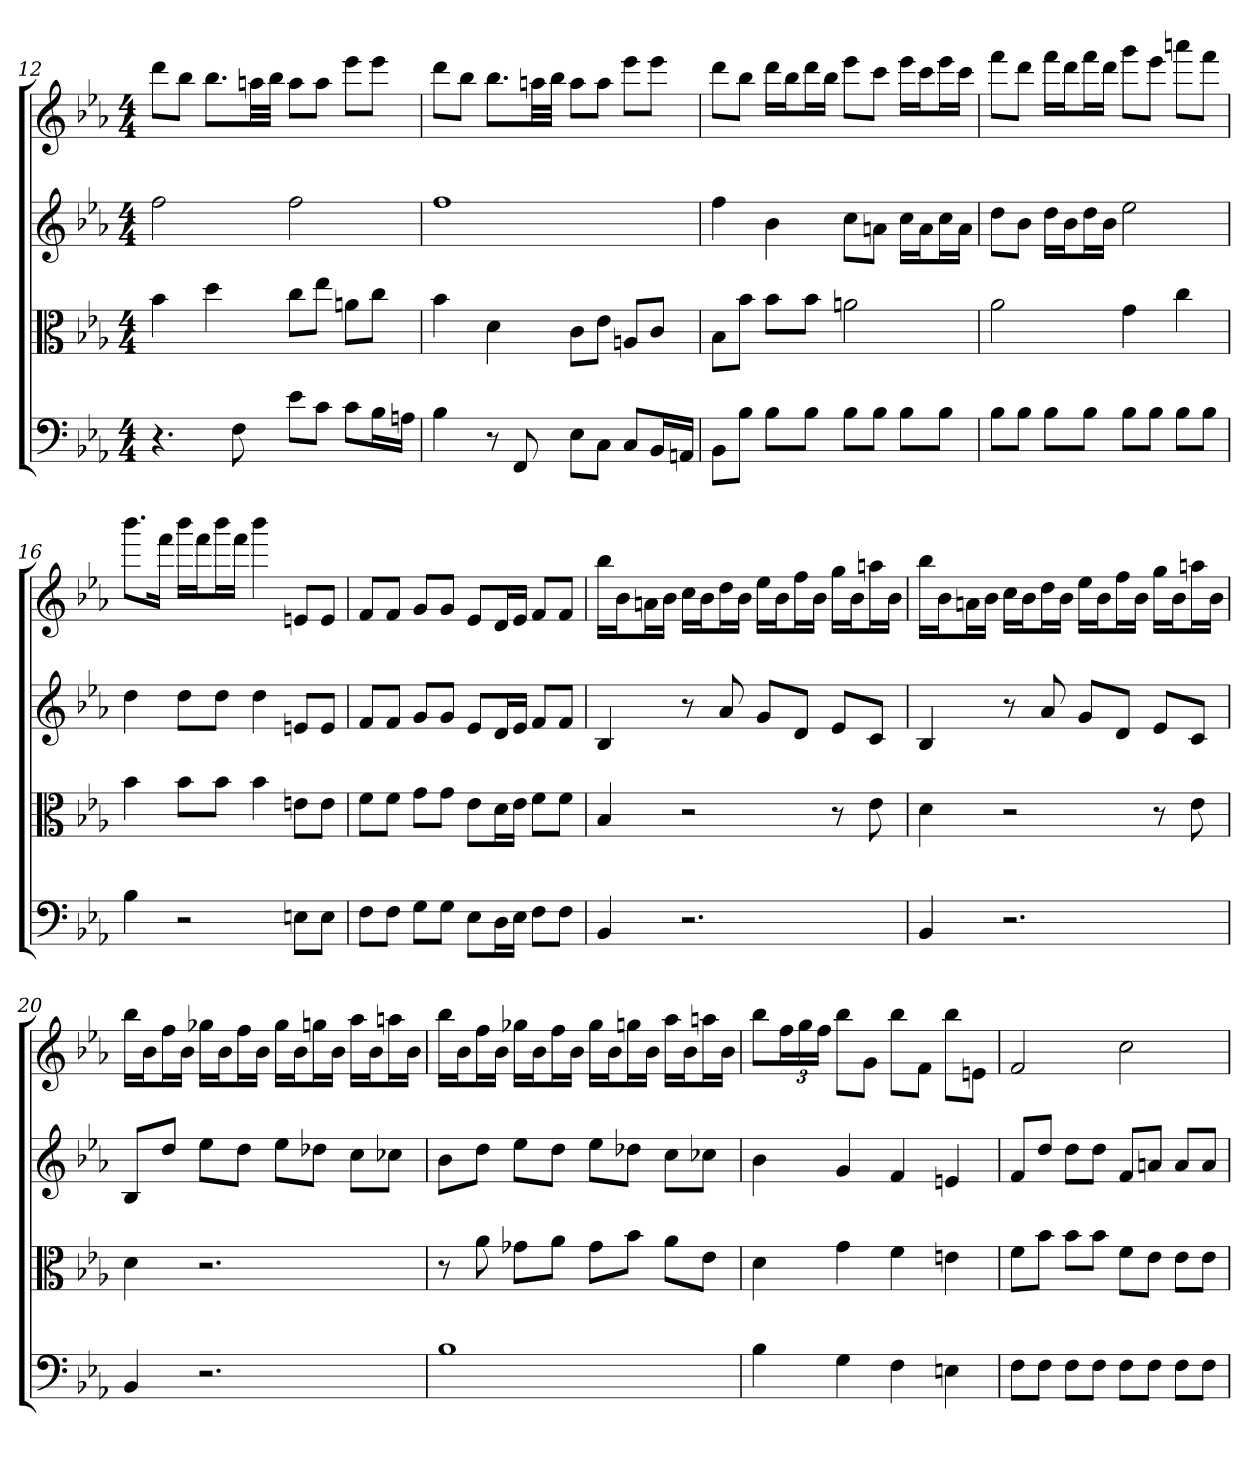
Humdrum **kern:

**kern	**kern	**kern	**kern
*part4	*part3	*part2	*part1
*staff4	*staff3	*staff2	*staff1
*clefF4	*clefC3	*	*
*k[b-e-a-]	*k[b-e-a-]	*k[b-e-a-]	*k[b-e-a-]
*E-:	*E-:	*E-:	*E-:
*M4/4	*M4/4	*M4/4	*M4/4
=12	=12	=12	=12
4.r	4b-	2ff	8dddL
.	.	.	8bb-J
.	4dd	.	8.bb-L
8F	.	.	.
.	.	.	32aanLL
.	.	.	32bb-JJJ
8e-\L	8cc\L	2ff	8aaL
8c\J	8ee-\J	.	8aaJ
8c\L	8an\L	.	8eee-L
16B-\L	8cc\J	.	8eee-J
16An\JJ	.	.	.
=13	=13	=13	=13
4B-	4b-	1ff	8dddL
.	.	.	8bb-J
8r	4d	.	8.bb-L
8FF	.	.	.
.	.	.	32aanLL
.	.	.	32bb-JJJ
8E-\L	8c\L	.	8aaL
8C\J	8e-\J	.	8aaJ
8C/L	8An/L	.	8eee-L
16BB-/L	8c/J	.	8eee-J
16AAn/JJ	.	.	.
=14	=14	=14	=14
8BB-\L	8B-\L	4ff	8dddL
8B-\J	8b-\J	.	8bb-J
8B-\L	8b-\L	4b-	16dddLL
.	.	.	16bb-J
8B-\J	8b-\J	.	16dddL
.	.	.	16bb-JJ
8B-\L	2an	8ccL	8eee-L
8B-\J	.	8anJ	8cccJ
8B-\L	.	16ccLL	16eee-LL
.	.	16aJ	16cccJ
8B-\J	.	16ccL	16eee-L
.	.	16aJJ	16cccJJ
=15	=15	=15	=15
8B-\L	2a-	8ddL	8fffL
8B-\J	.	8b-J	8dddJ
8B-\L	.	16ddLL	16fffLL
.	.	16b-J	16dddJ
8B-\J	.	16ddL	16fffL
.	.	16b-JJ	16dddJJ
8B-\L	4g	2ee-	8gggL
8B-\J	.	.	8eee-J
8B-\L	4cc	.	8aaanL
8B-\J	.	.	8fffJ
=16	=16	=16	=16
4B-	4b-	4dd	8.bbb-L
.	.	.	16fffJk
2r	8b-\L	8ddL	16bbb-LL
.	.	.	16fffJ
.	8b-\J	8ddJ	16bbb-L
.	.	.	16fffJJ
.	4b-	4dd	4bbb-
8En\L	8en\L	8enL	8enL
8E\J	8e\J	8eJ	8eJ
=17	=17	=17	=17
8F\L	8f\L	8fL	8fL
8F\J	8f\J	8fJ	8fJ
8G\L	8g\L	8gL	8gL
8G\J	8g\J	8gJ	8gJ
8E-\L	8e-\L	8e-L	8e-L
16D\L	16d\L	16dL	16dL
16E-\JJ	16e-\JJ	16e-JJ	16e-JJ
8F\L	8f\L	8fL	8fL
8F\J	8f\J	8fJ	8fJ
=18	=18	=18	=18
4BB-	4B-	4B-	16bb-LL
.	.	.	16b-J
.	.	.	16anL
.	.	.	16b-JJ
2.r	2r	8r	16ccLL
.	.	.	16b-J
.	.	8a-	16ddL
.	.	.	16b-JJ
.	.	8gL	16ee-LL
.	.	.	16b-J
.	.	8dJ	16ffL
.	.	.	16b-JJ
.	8r	8e-L	16ggLL
.	.	.	16b-J
.	8e-	8cJ	16aanL
.	.	.	16b-JJ
=19	=19	=19	=19
4BB-	4d	4B-	16bb-LL
.	.	.	16b-J
.	.	.	16anL
.	.	.	16b-JJ
2.r	2r	8r	16ccLL
.	.	.	16b-J
.	.	8a-	16ddL
.	.	.	16b-JJ
.	.	8gL	16ee-LL
.	.	.	16b-J
.	.	8dJ	16ffL
.	.	.	16b-JJ
.	8r	8e-L	16ggLL
.	.	.	16b-J
.	8e-	8cJ	16aanL
.	.	.	16b-JJ
=20	=20	=20	=20
4BB-	4d	8B-L	16bb-LL
.	.	.	16b-J
.	.	8ddJ	16ffL
.	.	.	16b-JJ
2.r	2.r	8ee-L	16gg-XLL
.	.	.	16b-J
.	.	8ddJ	16ffL
.	.	.	16b-JJ
.	.	8ee-L	16gg-LL
.	.	.	16b-J
.	.	8dd-XJ	16ggnL
.	.	.	16b-JJ
.	.	8ccL	16aa-LL
.	.	.	16b-J
.	.	8cc-XJ	16aanL
.	.	.	16b-JJ
=21	=21	=21	=21
1B-	8r	8b-L	16bb-LL
.	.	.	16b-J
.	8a-	8ddJ	16ffL
.	.	.	16b-JJ
.	8g-X\L	8ee-L	16gg-XLL
.	.	.	16b-J
.	8a-\J	8ddJ	16ffL
.	.	.	16b-JJ
.	8g-\L	8ee-L	16gg-LL
.	.	.	16b-J
.	8b-\J	8dd-XJ	16ggnL
.	.	.	16b-JJ
.	8a-\L	8ccL	16aa-LL
.	.	.	16b-J
.	8e-\J	8cc-XJ	16aanL
.	.	.	16b-JJ
=22	=22	=22	=22
4B-	4d	4b-	8bb-L
.	.	.	24ffL
.	.	.	24gg
.	.	.	24ffJJ
4G	4g	4g	8bb-L
.	.	.	8gJ
4F	4f	4f	8bb-L
.	.	.	8fJ
4En	4en	4en	8bb-L
.	.	.	8enJ
=23	=23	=23	=23
8F\L	8f\L	8fL	2f
8F\J	8b-\J	8ddJ	.
8F\L	8b-\L	8ddL	.
8F\J	8b-\J	8ddJ	.
8F\L	8f\L	8fL	2cc
8F\J	8e-\J	8anJ	.
8F\L	8e-\L	8aL	.
8F\J	8e-\J	8aJ	.
=	=	=	=
*-	*-	*-	*-
